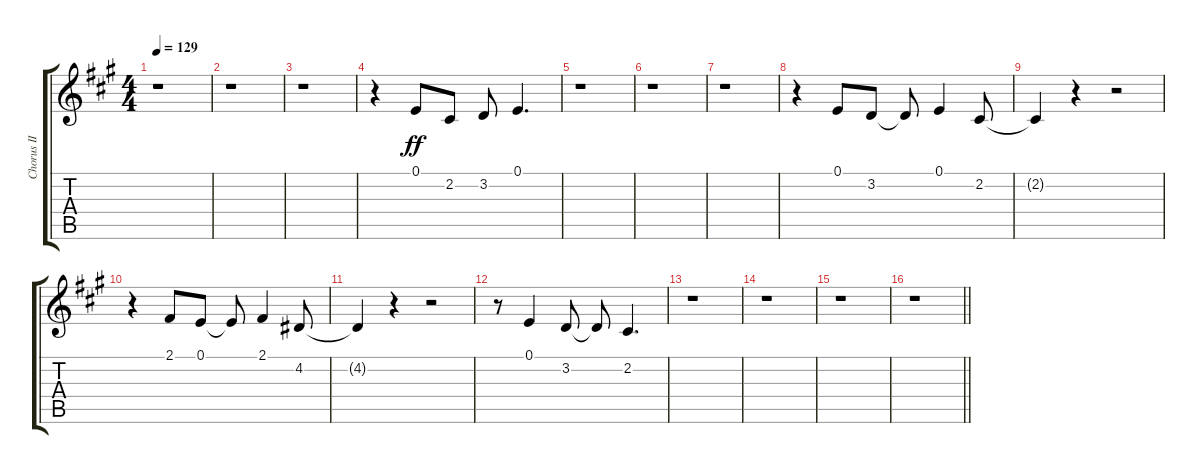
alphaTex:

\track ("Chorus II" "Chorus II") {instrument voiceoohs}
\staff {score tabs}
\tuning (E4 B3 G3 D3 A2 E2) {hide}
\ts (4 4)
\tempo 129
\clef g2
\ks a
r.1{dy ff} |
r.1 |
r.1 |
r.4 0.1.8 2.2.8 3.2.8 0.1.4{d} |
r.1 |
r.1 |
r.1 |
r.4 0.1.8 3.2.8 3.2{t}.8 0.1.4 2.2.8 |
2.2{t}.4 r.4 r.2 |
r.4 2.1.8 0.1.8 0.1{t}.8 2.1.4 4.2.8 |
4.2{t}.4 r.4 r.2 |
r.8 0.1.4 3.2.8 3.2{t}.8 2.2.4{d} |
r.1 |
r.1 |
r.1 |
\barLineRight lightlight
r.1
